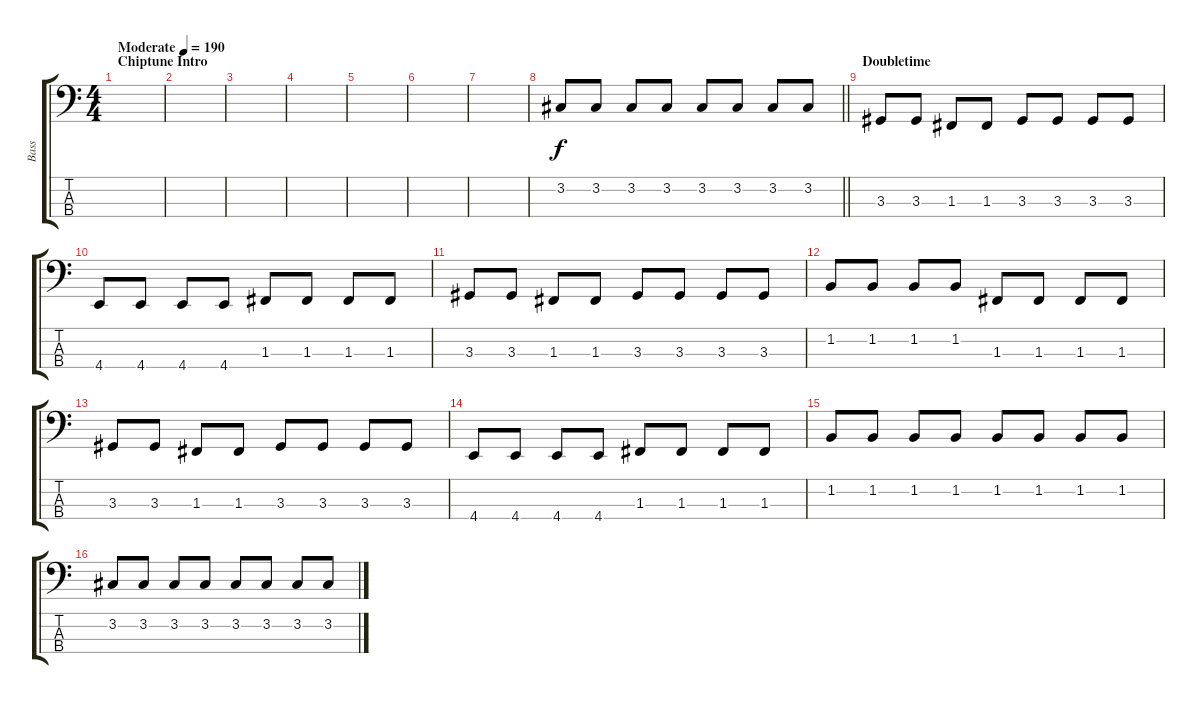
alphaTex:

\track ("Bass" "Bass") {instrument electricbasspick}
\staff {score tabs}
\tuning (Eb2 Bb1 F1 C1) {hide}
\ts (4 4)
\section ("" "Chiptune Intro")
\tempo (190 "Moderate")
\clef f4
\ks c
|
|
|
|
|
|
|
\barLineRight lightlight
3.2.8 3.2.8 3.2.8 3.2.8 3.2.8 3.2.8 3.2.8 3.2.8 |
\section ("" "Doubletime")
3.3.8 3.3.8 1.3.8 1.3.8 3.3.8 3.3.8 3.3.8 3.3.8 |
4.4.8 4.4.8 4.4.8 4.4.8 1.3.8 1.3.8 1.3.8 1.3.8 |
3.3.8 3.3.8 1.3.8 1.3.8 3.3.8 3.3.8 3.3.8 3.3.8 |
1.2.8 1.2.8 1.2.8 1.2.8 1.3.8 1.3.8 1.3.8 1.3.8 |
3.3.8 3.3.8 1.3.8 1.3.8 3.3.8 3.3.8 3.3.8 3.3.8 |
4.4.8 4.4.8 4.4.8 4.4.8 1.3.8 1.3.8 1.3.8 1.3.8 |
1.2.8 1.2.8 1.2.8 1.2.8 1.2.8 1.2.8 1.2.8 1.2.8 |
3.2.8 3.2.8 3.2.8 3.2.8 3.2.8 3.2.8 3.2.8 3.2.8
